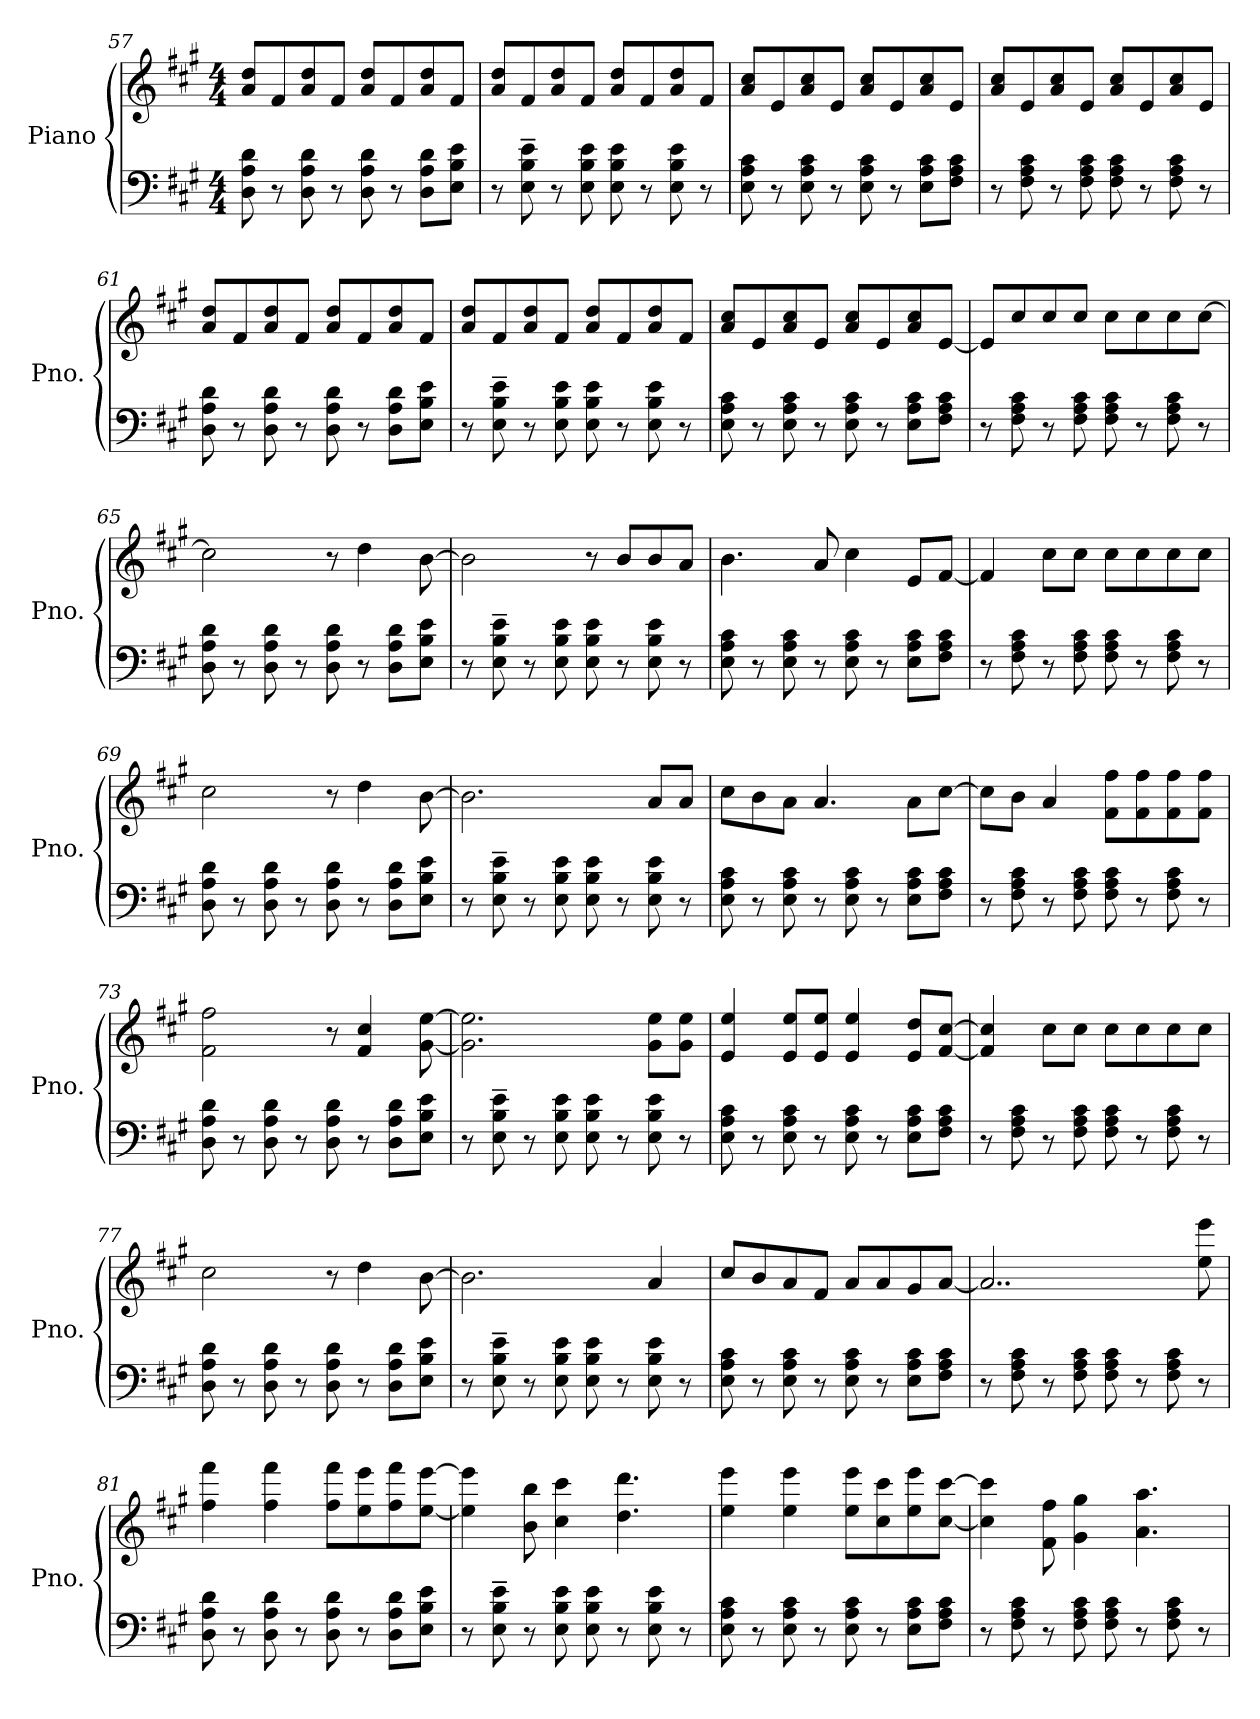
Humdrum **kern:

**kern	**kern
*part1	*part1
*staff2	*staff1
*I"Piano	*
*I'Pno.	*
*clefF4	*clefG2
*k[f#c#g#]	*k[f#c#g#]
*M4/4	*M4/4
=57	=57
8D\ 8A\ 8d\	8a/ 8dd/L
8r	8f#/
8D\ 8A\ 8d\	8a/ 8dd/
8r	8f#/J
8D\ 8A\ 8d\	8a/ 8dd/L
8r	8f#/
8D\ 8A\ 8d\L	8a/ 8dd/
8E\ 8B\ 8e\J	8f#/J
!!LO:PB:g=z
=58	=58
8r	8a/ 8dd/L
8E\~ 8B\~ 8e\~	8f#/
8r	8a/ 8dd/
8E\ 8B\ 8e\	8f#/J
8E\ 8B\ 8e\	8a/ 8dd/L
8r	8f#/
8E\ 8B\ 8e\	8a/ 8dd/
8r	8f#/J
=59	=59
8E\ 8A\ 8c#\	8a/ 8cc#/L
8r	8e/
8E\ 8A\ 8c#\	8a/ 8cc#/
8r	8e/J
8E\ 8A\ 8c#\	8a/ 8cc#/L
8r	8e/
8E\ 8A\ 8c#\L	8a/ 8cc#/
8F#\ 8A\ 8c#\J	8e/J
=60	=60
8r	8a/ 8cc#/L
8F#\ 8A\ 8c#\	8e/
8r	8a/ 8cc#/
8F#\ 8A\ 8c#\	8e/J
8F#\ 8A\ 8c#\	8a/ 8cc#/L
8r	8e/
8F#\ 8A\ 8c#\	8a/ 8cc#/
8r	8e/J
=61	=61
8D\ 8A\ 8d\	8a/ 8dd/L
8r	8f#/
8D\ 8A\ 8d\	8a/ 8dd/
8r	8f#/J
8D\ 8A\ 8d\	8a/ 8dd/L
8r	8f#/
8D\ 8A\ 8d\L	8a/ 8dd/
8E\ 8B\ 8e\J	8f#/J
=62	=62
8r	8a/ 8dd/L
8E\~ 8B\~ 8e\~	8f#/
8r	8a/ 8dd/
8E\ 8B\ 8e\	8f#/J
8E\ 8B\ 8e\	8a/ 8dd/L
8r	8f#/
8E\ 8B\ 8e\	8a/ 8dd/
8r	8f#/J
=63	=63
8E\ 8A\ 8c#\	8a/ 8cc#/L
8r	8e/
8E\ 8A\ 8c#\	8a/ 8cc#/
8r	8e/J
8E\ 8A\ 8c#\	8a/ 8cc#/L
8r	8e/
8E\ 8A\ 8c#\L	8a/ 8cc#/
8F#\ 8A\ 8c#\J	[8e/J
!!LO:LB:g=z
=64	=64
8r	8e/L]
8F#\ 8A\ 8c#\	8cc#/
8r	8cc#/
8F#\ 8A\ 8c#\	8cc#/J
8F#\ 8A\ 8c#\	8cc#\L
8r	8cc#\
8F#\ 8A\ 8c#\	8cc#\
8r	[8cc#\J
=65	=65
8D\ 8A\ 8d\	2cc#\]
8r	.
8D\ 8A\ 8d\	.
8r	.
8D\ 8A\ 8d\	8r
8r	4dd\
8D\ 8A\ 8d\L	.
8E\ 8B\ 8e\J	[8b\
=66	=66
8r	2b\]
8E\~ 8B\~ 8e\~	.
8r	.
8E\ 8B\ 8e\	.
8E\ 8B\ 8e\	8r
8r	8b/L
8E\ 8B\ 8e\	8b/
8r	8a/J
=67	=67
8E\ 8A\ 8c#\	4.b\
8r	.
8E\ 8A\ 8c#\	.
8r	8a/
8E\ 8A\ 8c#\	4cc#\
8r	.
8E\ 8A\ 8c#\L	8e/L
8F#\ 8A\ 8c#\J	[8f#/J
=68	=68
8r	4f#/]
8F#\ 8A\ 8c#\	.
8r	8cc#\L
8F#\ 8A\ 8c#\	8cc#\J
8F#\ 8A\ 8c#\	8cc#\L
8r	8cc#\
8F#\ 8A\ 8c#\	8cc#\
8r	8cc#\J
=69	=69
8D\ 8A\ 8d\	2cc#\
8r	.
8D\ 8A\ 8d\	.
8r	.
8D\ 8A\ 8d\	8r
8r	4dd\
8D\ 8A\ 8d\L	.
8E\ 8B\ 8e\J	[8b\
!!LO:LB:g=z
=70	=70
8r	2.b\]
8E\~ 8B\~ 8e\~	.
8r	.
8E\ 8B\ 8e\	.
8E\ 8B\ 8e\	.
8r	.
8E\ 8B\ 8e\	8a/L
8r	8a/J
=71	=71
8E\ 8A\ 8c#\	8cc#\L
8r	8b\
8E\ 8A\ 8c#\	8a\J
8r	4.a/
8E\ 8A\ 8c#\	.
8r	.
8E\ 8A\ 8c#\L	8a\L
8F#\ 8A\ 8c#\J	[8cc#\J
=72	=72
8r	8cc#\L]
8F#\ 8A\ 8c#\	8b\J
8r	4a/
8F#\ 8A\ 8c#\	.
8F#\ 8A\ 8c#\	8f#\ 8ff#\L
8r	8f#\ 8ff#\
8F#\ 8A\ 8c#\	8f#\ 8ff#\
8r	8f#\ 8ff#\J
=73	=73
8D\ 8A\ 8d\	2f#\ 2ff#\
8r	.
8D\ 8A\ 8d\	.
8r	.
8D\ 8A\ 8d\	8r
8r	4f#/ 4cc#/
8D\ 8A\ 8d\L	.
8E\ 8B\ 8e\J	[8g#\ [8ee\
=74	=74
8r	2.g#\] 2.ee\]
8E\~ 8B\~ 8e\~	.
8r	.
8E\ 8B\ 8e\	.
8E\ 8B\ 8e\	.
8r	.
8E\ 8B\ 8e\	8g#\ 8ee\L
8r	8g#\ 8ee\J
=75	=75
8E\ 8A\ 8c#\	4e/ 4ee/
8r	.
8E\ 8A\ 8c#\	8e/ 8ee/L
8r	8e/ 8ee/J
8E\ 8A\ 8c#\	4e/ 4ee/
8r	.
8E\ 8A\ 8c#\L	8e/ 8dd/L
8F#\ 8A\ 8c#\J	[8f#/ [8cc#/J
!!LO:LB:g=z
=76	=76
8r	4f#/] 4cc#/]
8F#\ 8A\ 8c#\	.
8r	8cc#\L
8F#\ 8A\ 8c#\	8cc#\J
8F#\ 8A\ 8c#\	8cc#\L
8r	8cc#\
8F#\ 8A\ 8c#\	8cc#\
8r	8cc#\J
=77	=77
8D\ 8A\ 8d\	2cc#\
8r	.
8D\ 8A\ 8d\	.
8r	.
8D\ 8A\ 8d\	8r
8r	4dd\
8D\ 8A\ 8d\L	.
8E\ 8B\ 8e\J	[8b\
=78	=78
8r	2.b\]
8E\~ 8B\~ 8e\~	.
8r	.
8E\ 8B\ 8e\	.
8E\ 8B\ 8e\	.
8r	.
8E\ 8B\ 8e\	4a/
8r	.
=79	=79
8E\ 8A\ 8c#\	8cc#/L
8r	8b/
8E\ 8A\ 8c#\	8a/
8r	8f#/J
8E\ 8A\ 8c#\	8a/L
8r	8a/
8E\ 8A\ 8c#\L	8g#/
8F#\ 8A\ 8c#\J	[8a/J
=80	=80
8r	2..a/]
8F#\ 8A\ 8c#\	.
8r	.
8F#\ 8A\ 8c#\	.
8F#\ 8A\ 8c#\	.
8r	.
8F#\ 8A\ 8c#\	.
8r	8ee\ 8eee\
=81	=81
8D\ 8A\ 8d\	4ff#\ 4fff#\
8r	.
8D\ 8A\ 8d\	4ff#\ 4fff#\
8r	.
8D\ 8A\ 8d\	8ff#\ 8fff#\L
8r	8ee\ 8eee\
8D\ 8A\ 8d\L	8ff#\ 8fff#\
8E\ 8B\ 8e\J	[8ee\ [8eee\J
!!LO:LB:g=z
=82	=82
8r	4ee\] 4eee\]
8E\~ 8B\~ 8e\~	.
8r	8b\ 8bb\
8E\ 8B\ 8e\	4cc#\ 4ccc#\
8E\ 8B\ 8e\	.
8r	4.dd\ 4.ddd\
8E\ 8B\ 8e\	.
8r	.
=83	=83
8E\ 8A\ 8c#\	4ee\ 4eee\
8r	.
8E\ 8A\ 8c#\	4ee\ 4eee\
8r	.
8E\ 8A\ 8c#\	8ee\ 8eee\L
8r	8cc#\ 8ccc#\
8E\ 8A\ 8c#\L	8ee\ 8eee\
8F#\ 8A\ 8c#\J	[8cc#\ [8ccc#\J
=84	=84
8r	4cc#\] 4ccc#\]
8F#\ 8A\ 8c#\	.
8r	8f#\ 8ff#\
8F#\ 8A\ 8c#\	4g#\ 4gg#\
8F#\ 8A\ 8c#\	.
8r	4.a\ 4.aa\
8F#\ 8A\ 8c#\	.
8r	.
=	=
*-	*-
